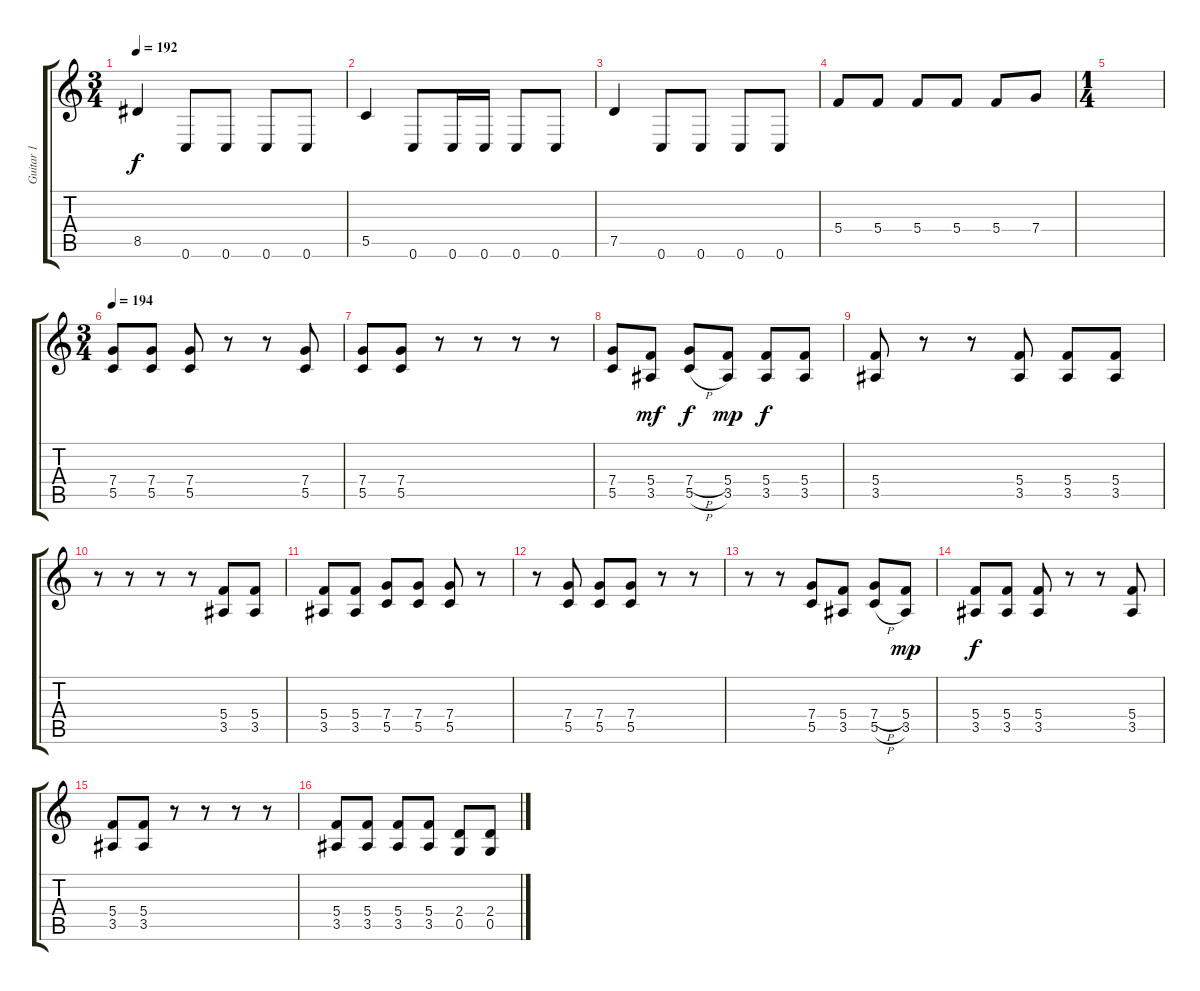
\track ("Guitar 1" "Guitar 1") {instrument overdrivenguitar}
\staff {score tabs}
\tuning (D4 A3 F3 C3 G2 C2) {hide}
\ts (3 4)
\tempo 192
\clef g2
\ks c
8.5.4{dy f} 0.6.8 0.6.8 0.6.8 0.6.8 |
5.5.4 0.6.8 0.6.16 0.6.16 0.6.8 0.6.8 |
7.5.4 0.6.8 0.6.8 0.6.8 0.6.8 |
5.4.8 5.4.8 5.4.8 5.4.8 5.4.8 7.4.8 |
\ts (1 4)
|
\ts (3 4)
\tempo 194
(7.4 5.5).8 (7.4 5.5).8 (7.4 5.5).8 r.8 r.8 (7.4 5.5).8 |
(7.4 5.5).8 (7.4 5.5).8 r.8 r.8 r.8 r.8 |
(7.4 5.5).8 (5.4 3.5).8{dy mf} (7.4{h} 5.5{h}).8{dy f} (5.4 3.5).8{dy mp} (5.4 3.5).8{dy f} (5.4 3.5).8 |
(5.4 3.5).8 r.8 r.8 (5.4 3.5).8 (5.4 3.5).8 (5.4 3.5).8 |
r.8 r.8 r.8 r.8 (5.4 3.5).8 (5.4 3.5).8 |
(5.4 3.5).8 (5.4 3.5).8 (7.4 5.5).8 (7.4 5.5).8 (7.4 5.5).8 r.8 |
r.8 (7.4 5.5).8 (7.4 5.5).8 (7.4 5.5).8 r.8 r.8 |
r.8 r.8 (7.4 5.5).8 (5.4 3.5).8 (7.4{h} 5.5{h}).8 (5.4 3.5).8{dy mp} |
(5.4 3.5).8{dy f} (5.4 3.5).8 (5.4 3.5).8 r.8 r.8 (5.4 3.5).8 |
(5.4 3.5).8 (5.4 3.5).8 r.8 r.8 r.8 r.8 |
(5.4 3.5).8 (5.4 3.5).8 (5.4 3.5).8 (5.4 3.5).8 (2.4 0.5).8 (2.4 0.5).8
